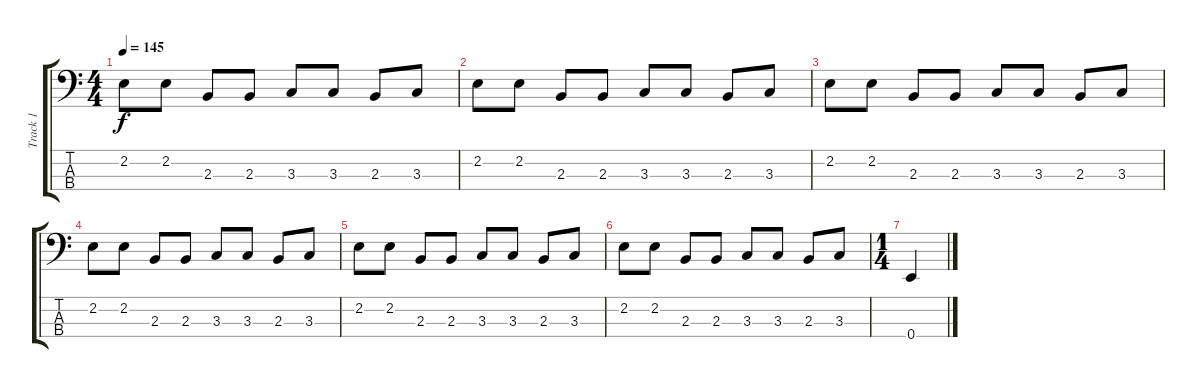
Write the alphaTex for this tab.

\track ("Track 1" "Track 1") {instrument acousticguitarsteel}
\staff {score tabs}
\tuning (G2 D2 A1 E1) {hide}
\ts (4 4)
\tempo 145
\clef f4
\ks c
2.2.8{dy f} 2.2.8 2.3.8 2.3.8 3.3.8 3.3.8 2.3.8 3.3.8 |
2.2.8 2.2.8 2.3.8 2.3.8 3.3.8 3.3.8 2.3.8 3.3.8 |
2.2.8 2.2.8 2.3.8 2.3.8 3.3.8 3.3.8 2.3.8 3.3.8 |
2.2.8 2.2.8 2.3.8 2.3.8 3.3.8 3.3.8 2.3.8 3.3.8 |
2.2.8 2.2.8 2.3.8 2.3.8 3.3.8 3.3.8 2.3.8 3.3.8 |
2.2.8 2.2.8 2.3.8 2.3.8 3.3.8 3.3.8 2.3.8 3.3.8 |
\ts (1 4)
0.4.4
